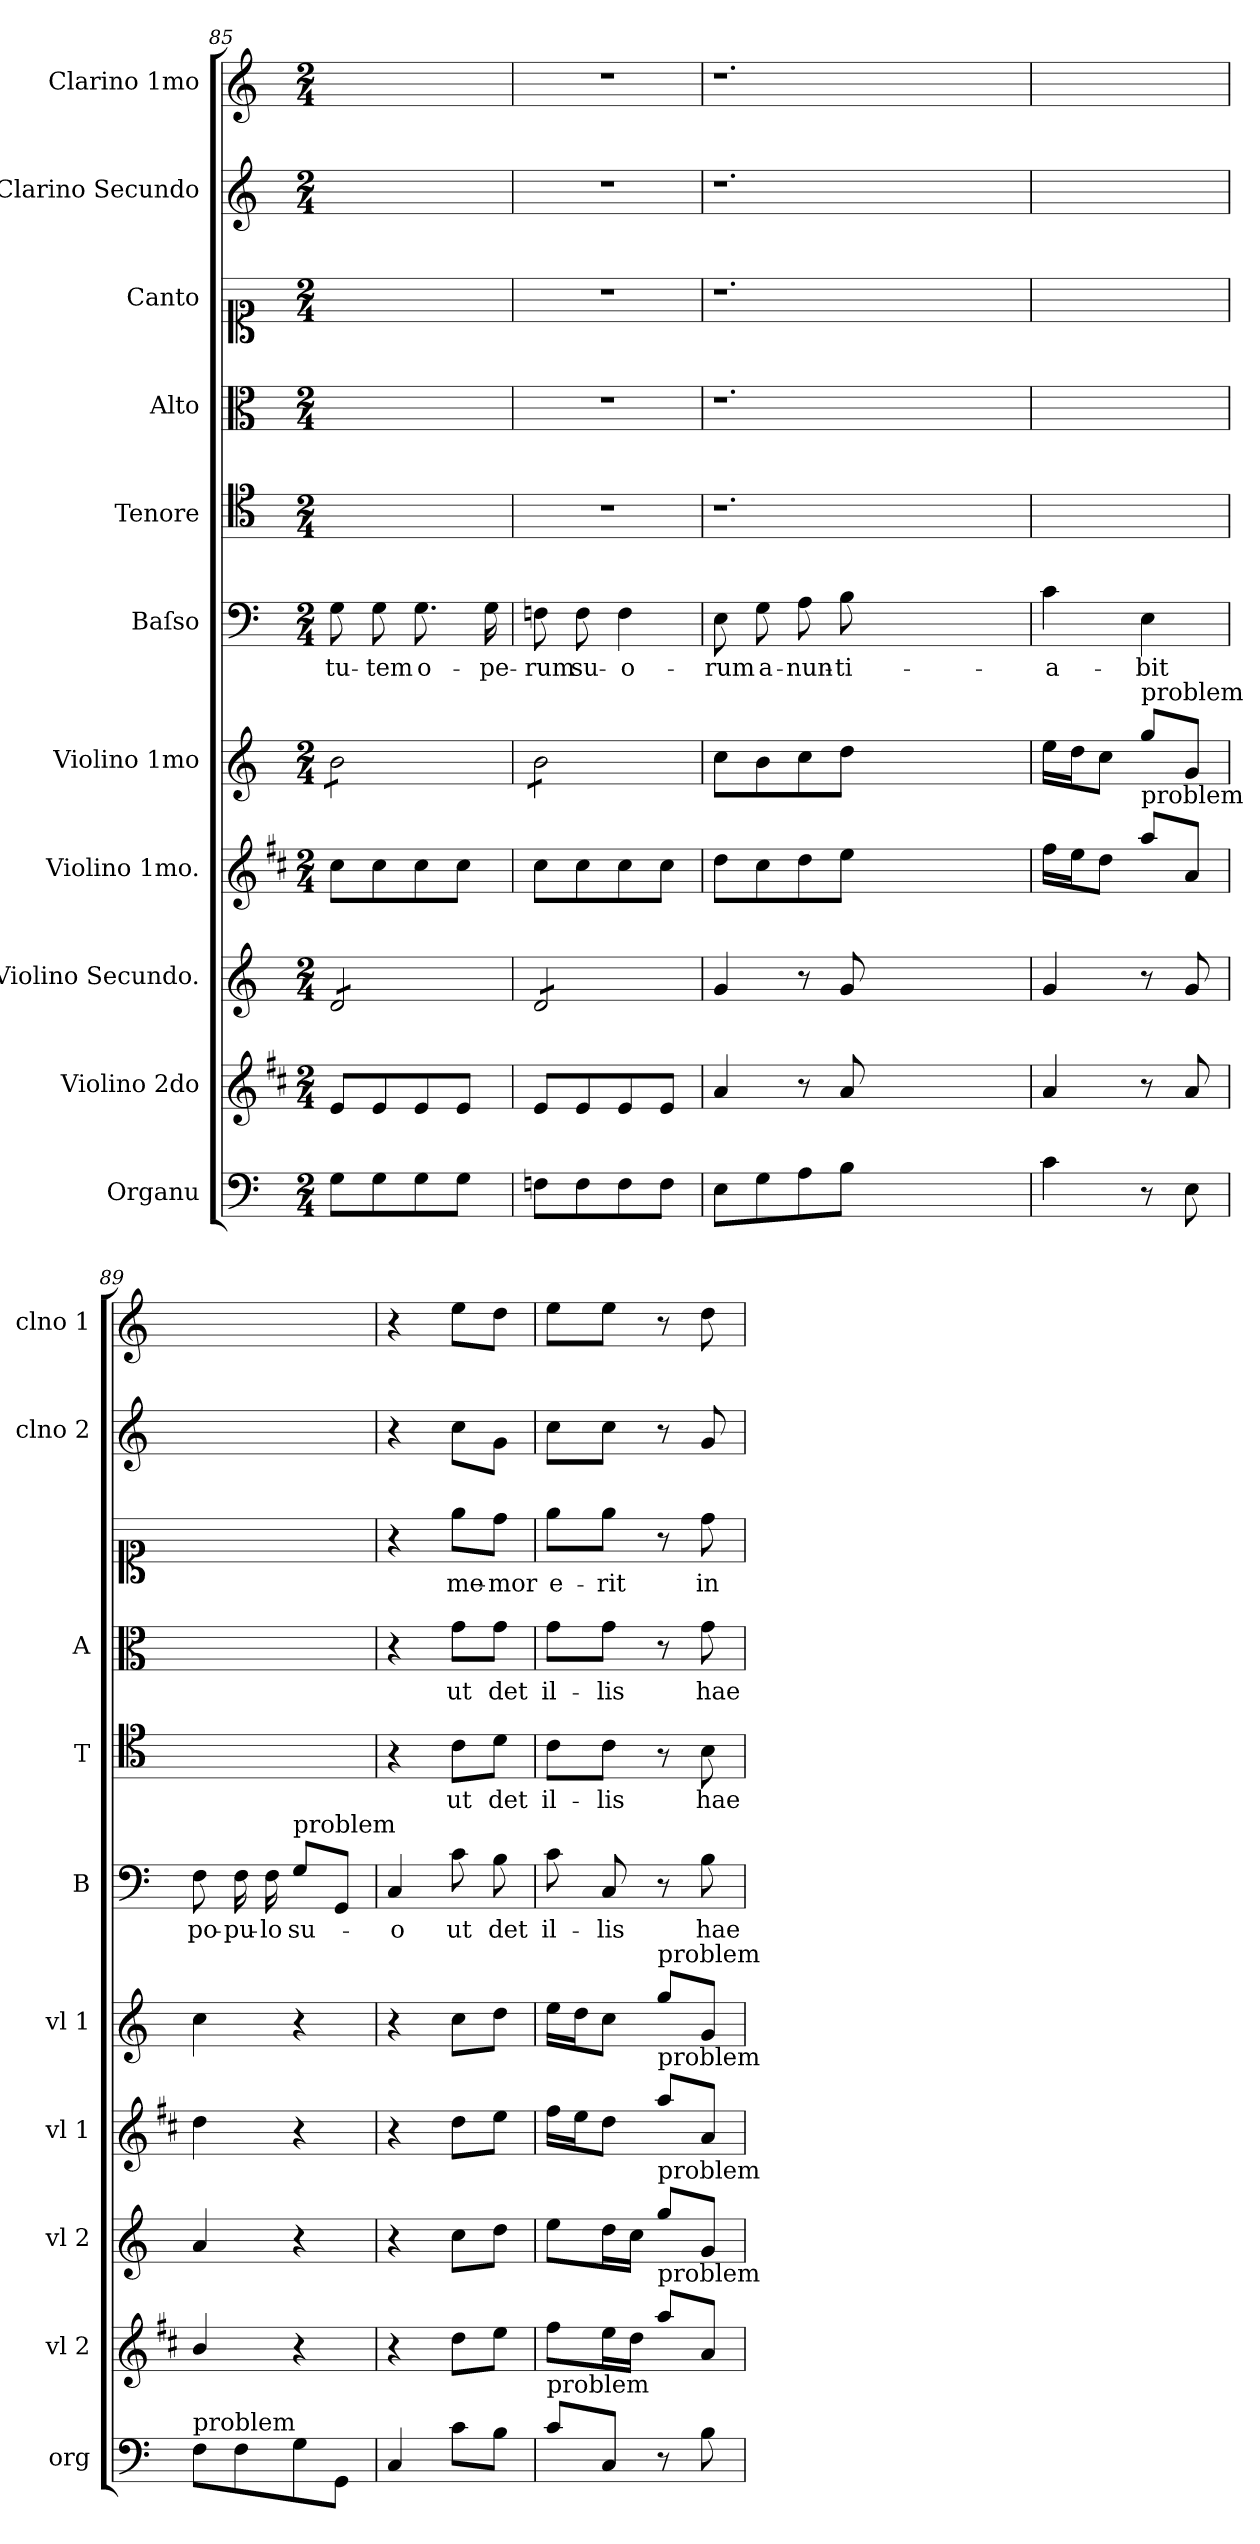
**kern	**kern	**kern	**kern	**kern	**kern	**text	**kern	**text	**kern	**text	**kern	**text	**kern	**kern
*part11	*part10	*part9	*part8	*part7	*part6	*part6	*part5	*part5	*part4	*part4	*part3	*part3	*part2	*part1
*staff11	*staff10	*staff9	*staff8	*staff7	*staff6	*staff6	*staff5	*staff5	*staff4	*staff4	*staff3	*staff3	*staff2	*staff1
*I"Organu	*I"Violino 2do	*I"Violino Secundo.	*I"Violino 1mo.	*I"Violino 1mo	*I"Baſso	*	*I"Tenore	*	*I"Alto	*	*I"Canto	*	*I"Clarino Secundo	*I"Clarino 1mo
*I'org	*I'vl 2	*I'vl 2	*I'vl 1	*I'vl 1	*I'B	*	*I'T	*	*I'A	*	*	*	*I'clno 2	*I'clno 1
*clefF4	*clefG2	*clefG2	*clefG2	*clefG2	*clefF4	*	*clefC4	*	*clefC3	*	*clefC1	*	*clefG2	*clefG2
*	*ITrd1c2	*	*ITrd1c2	*	*	*	*	*	*	*	*	*	*	*
*k[]	*k[]	*k[]	*k[]	*k[]	*k[]	*	*k[]	*	*k[]	*	*k[]	*	*k[]	*k[]
*M2/4	*M2/4	*M2/4	*M2/4	*M2/4	*M2/4	*	*M2/4	*	*M2/4	*	*M2/4	*	*M2/4	*M2/4
=85	=85	=85	=85	=85	=85	=85	=85	=85	=85	=85	=85	=85	=85	=85
*	*	*tremolo	*	*	*	*	*	*	*	*	*	*	*	*
*	*	*	*	*tremolo	*	*	*	*	*	*	*	*	*	*
8G\L	8d/L	8d/L	8b\L	8b\L	8G\	-tu-	2ryy	.	2ryy	.	2ryy	.	2ryy	2ryy
8G\	8d/	8d/	8b\	8b\	8G\	-tem	.	.	.	.	.	.	.	.
8G\	8d/	8d/	8b\	8b\	8.G\	o-	.	.	.	.	.	.	.	.
8G\J	8d/J	8d/J	8b\J	8b\J	.	.	.	.	.	.	.	.	.	.
.	.	.	.	.	16G\	-pe-	.	.	.	.	.	.	.	.
=86	=86	=86	=86	=86	=86	=86	=86	=86	=86	=86	=86	=86	=86	=86
8Fn\L	8d/L	8d/L	8b\L	8b\L	8Fn\	-rum	2r	.	2r	.	2r	.	2r	2r
8F\	8d/	8d/	8b\	8b\	8F\	su-	.	.	.	.	.	.	.	.
8F\	8d/	8d/	8b\	8b\	4F\	-o-	.	.	.	.	.	.	.	.
8F\J	8d/J	8d/J	8b\J	8b\J	.	.	.	.	.	.	.	.	.	.
*	*	*	*	*Xtremolo	*	*	*	*	*	*	*	*	*	*
*	*	*Xtremolo	*	*	*	*	*	*	*	*	*	*	*	*
=87	=87	=87	=87	=87	=87	=87	=87	=87	=87	=87	=87	=87	=87	=87
8E\L	4g/	4g/	8cc\L	8cc\L	8E\	-rum	1.r	.	1.r	.	1.r	.	1.r	1.r
8G\	.	.	8b\	8b\	8G\	a-	.	.	.	.	.	.	.	.
8A\	8r	8r	8cc\	8cc\	8A\	-nun-	.	.	.	.	.	.	.	.
8B\J	8g/	8g/	8dd\J	8dd\J	8B\	-ti-	.	.	.	.	.	.	.	.
1ryy	1ryy	1ryy	1ryy	1ryy	1ryy	.	.	.	.	.	.	.	.	.
=88	=88	=88	=88	=88	=88	=88	=88	=88	=88	=88	=88	=88	=88	=88
4c\	4g/	4g/	16ee\LL	16ee\LL	4c\	-a-	2ryy	.	2ryy	.	2ryy	.	2ryy	2ryy
.	.	.	16dd\J	16dd\J	.	.	.	.	.	.	.	.	.	.
.	.	.	8cc\J	8cc\J	.	.	.	.	.	.	.	.	.	.
!	!	!	!	!LO:TX:a:t=problem	!	!	!	!	!	!	!	!	!	!
!	!	!	!LO:TX:a:t=problem	!	!	!	!	!	!	!	!	!	!	!
8r	8r	8r	8gg\L	8gg\L	4E\	-bit	.	.	.	.	.	.	.	.
8E\	8g/	8g/	8g/J	8g/J	.	.	.	.	.	.	.	.	.	.
=89	=89	=89	=89	=89	=89	=89	=89	=89	=89	=89	=89	=89	=89	=89
!LO:TX:a:t=problem	!	!	!	!	!	!	!	!	!	!	!	!	!	!
8F\L	4a/	4a/	4cc\	4cc\	8F\	po-	2ryy	.	2ryy	.	2ryy	.	2ryy	2ryy
8F\	.	.	.	.	16F\	-pu-	.	.	.	.	.	.	.	.
.	.	.	.	.	16F\	-lo	.	.	.	.	.	.	.	.
!	!	!	!	!	!LO:TX:a:t=problem	!	!	!	!	!	!	!	!	!
8G\	4r	4r	4r	4r	8G\L	su-	.	.	.	.	.	.	.	.
8GG/J	.	.	.	.	8GG/J	.	.	.	.	.	.	.	.	.
=90	=90	=90	=90	=90	=90	=90	=90	=90	=90	=90	=90	=90	=90	=90
4C/	4r	4r	4r	4r	4C/	-o	4r	.	4r	.	4r	.	4r	4r
8c\L	8cc\L	8cc\L	8cc\L	8cc\L	8c\	ut	8c\L	ut	8g\L	ut	8ee\L	me-	8cc\L	8ee\L
8B\J	8dd\J	8dd\J	8dd\J	8dd\J	8B\	det	8d\J	det	8g\J	det	8dd\J	-mor	8g\J	8dd\J
=91	=91	=91	=91	=91	=91	=91	=91	=91	=91	=91	=91	=91	=91	=91
!LO:TX:a:t=problem	!	!	!	!	!	!	!	!	!	!	!	!	!	!
8c\L	8ee\L	8ee\L	16ee\LL	16ee\LL	8c\	il-	8c\L	il-	8g\L	il-	8ee\L	e-	8cc\L	8ee\L
.	.	.	16dd\J	16dd\J	.	.	.	.	.	.	.	.	.	.
8C/J	16dd\L	16dd\L	8cc\J	8cc\J	8C/	-lis	8c\J	-lis	8g\J	-lis	8ee\J	-rit	8cc\J	8ee\J
.	16cc\JJ	16cc\JJ	.	.	.	.	.	.	.	.	.	.	.	.
!	!	!	!	!LO:TX:a:t=problem	!	!	!	!	!	!	!	!	!	!
!	!	!	!LO:TX:a:t=problem	!	!	!	!	!	!	!	!	!	!	!
!	!	!LO:TX:a:t=problem	!	!	!	!	!	!	!	!	!	!	!	!
!	!LO:TX:a:t=problem	!	!	!	!	!	!	!	!	!	!	!	!	!
8r	8gg\L	8gg\L	8gg\L	8gg\L	8r	.	8r	.	8r	.	8r	.	8r	8r
8B\	8g/J	8g/J	8g/J	8g/J	8B\	hae-	8B\	hae-	8g\	hae-	8dd\	in	8g/	8dd\
=	=	=	=	=	=	=	=	=	=	=	=	=	=	=
*-	*-	*-	*-	*-	*-	*-	*-	*-	*-	*-	*-	*-	*-	*-
